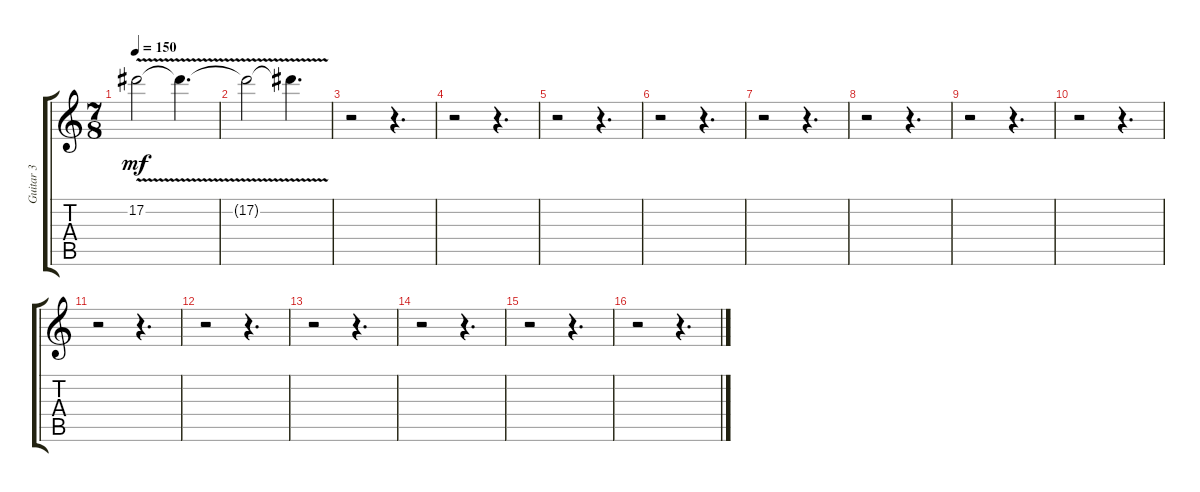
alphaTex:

\track ("Guitar 3" "Guitar 3") {instrument distortionguitar}
\staff {score tabs}
\tuning (Eb4 Bb3 Gb3 Db3 Ab2 Eb2) {hide}
\ts (7 8)
\tempo 150
\clef g2
\ks c
17.2{v}.2{dy mf} 17.2{v t}.4{d} |
17.2{v t}.2 17.2{v t}.4{d} |
r.2 r.4{d} |
r.2 r.4{d} |
r.2 r.4{d} |
r.2 r.4{d} |
r.2 r.4{d} |
r.2 r.4{d} |
r.2 r.4{d} |
r.2 r.4{d} |
r.2 r.4{d} |
r.2 r.4{d} |
r.2 r.4{d} |
r.2 r.4{d} |
r.2 r.4{d} |
r.2 r.4{d}
